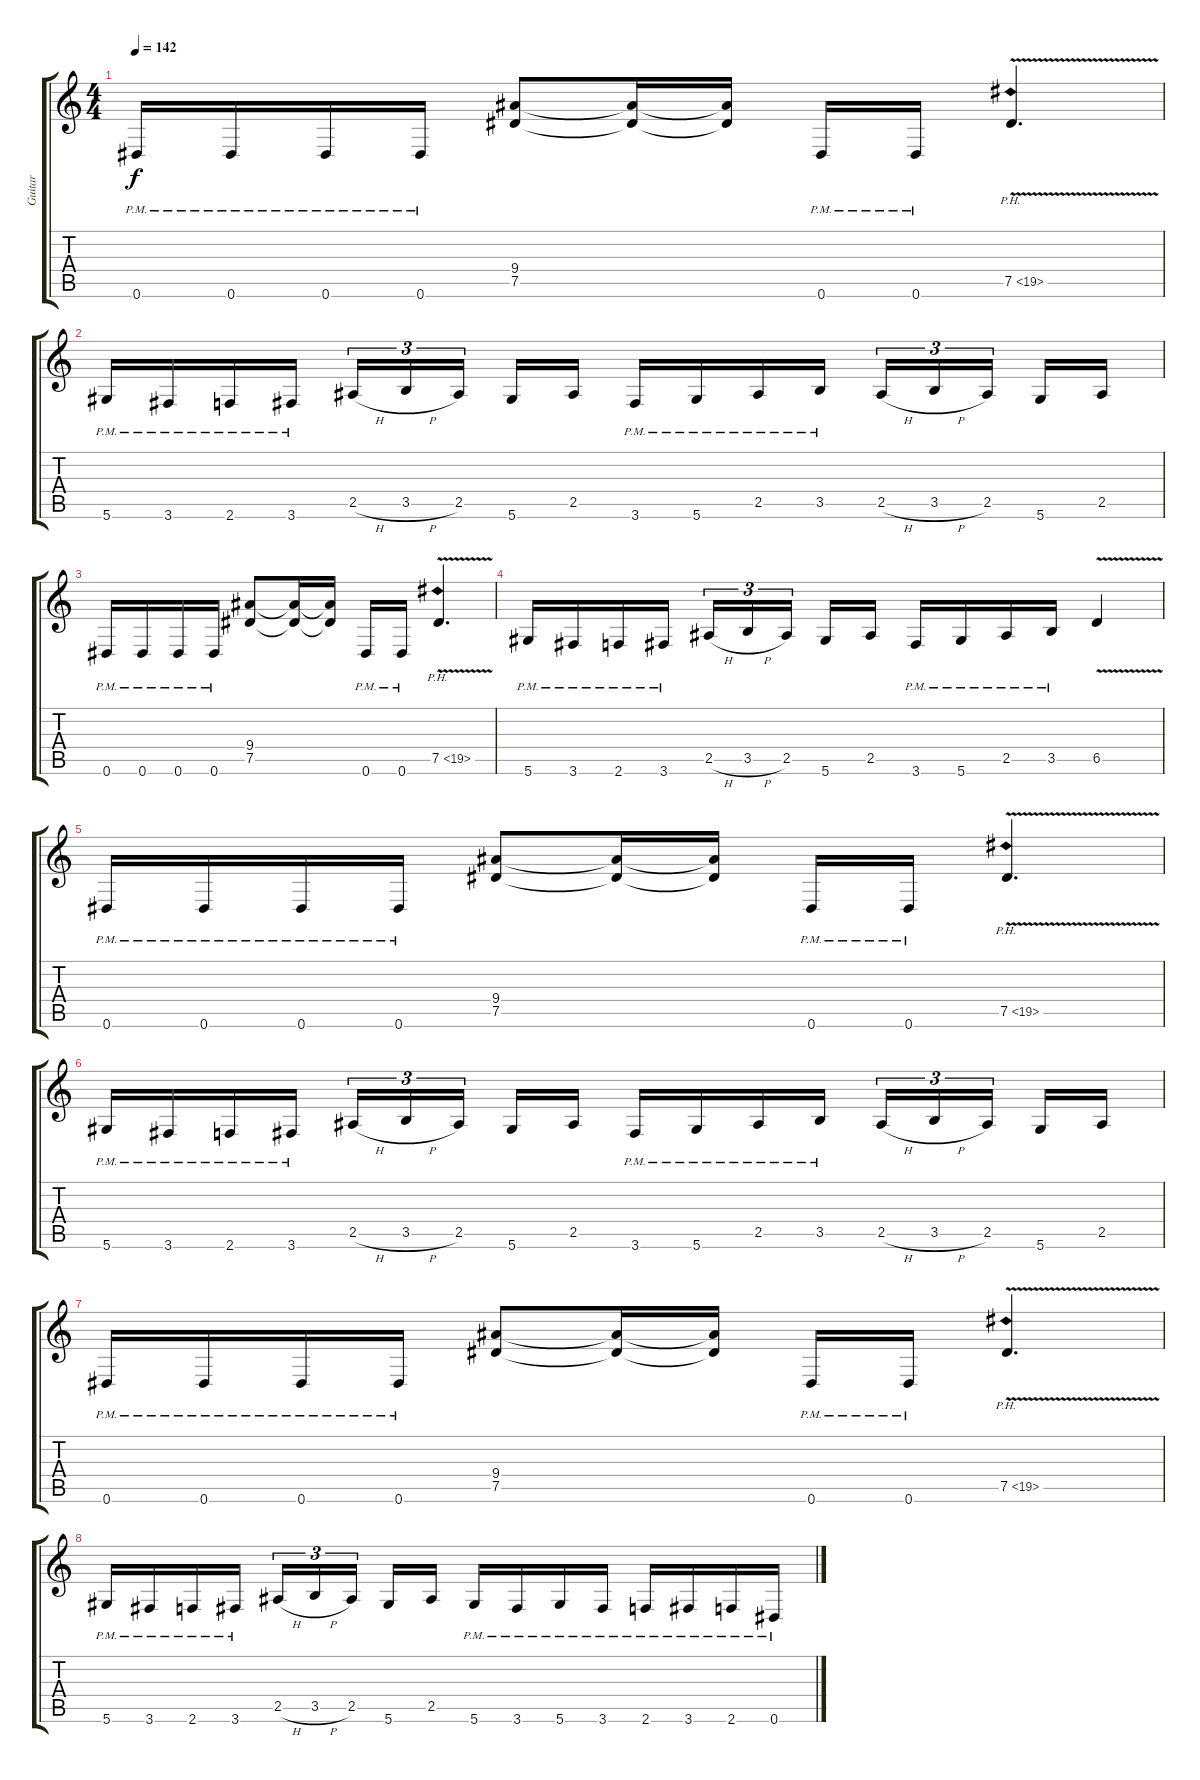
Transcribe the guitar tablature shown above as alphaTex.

\track ("Guitar" "Guitar") {instrument distortionguitar}
\staff {score tabs}
\tuning (Eb4 Bb3 Gb3 Db3 Ab2 Eb2) {hide}
\ts (4 4)
\tempo 142
\clef g2
\ks c
0.6{pm}.16{dy f} 0.6{pm}.16 0.6{pm}.16 0.6{pm}.16 (9.4 7.5).8 (9.4{t} 7.5{t}).16 (9.4{t} 7.5{t}).16 0.6{pm}.16 0.6{pm}.16 7.5{ph 12 v}.4{d} |
5.6{pm}.16 3.6{pm}.16 2.6{pm}.16 3.6{pm}.16 2.5{h}.16{tu (3 2)} 3.5{h}.16{tu (3 2)} 2.5.16{tu (3 2) beam splitsecondary} 5.6.16 2.5.16 3.6{pm}.16 5.6{pm}.16 2.5{pm}.16 3.5{pm}.16 2.5{h}.16{tu (3 2)} 3.5{h}.16{tu (3 2)} 2.5.16{tu (3 2) beam splitsecondary} 5.6.16 2.5.16 |
0.6{pm}.16 0.6{pm}.16 0.6{pm}.16 0.6{pm}.16 (9.4 7.5).8 (9.4{t} 7.5{t}).16 (9.4{t} 7.5{t}).16 0.6{pm}.16 0.6{pm}.16 7.5{ph 12 v}.4{d} |
5.6{pm}.16 3.6{pm}.16 2.6{pm}.16 3.6{pm}.16 2.5{h}.16{tu (3 2)} 3.5{h}.16{tu (3 2)} 2.5.16{tu (3 2) beam splitsecondary} 5.6.16 2.5.16 3.6{pm}.16 5.6{pm}.16 2.5{pm}.16 3.5{pm}.16 6.5{v}.4 |
0.6{pm}.16 0.6{pm}.16 0.6{pm}.16 0.6{pm}.16 (9.4 7.5).8 (9.4{t} 7.5{t}).16 (9.4{t} 7.5{t}).16 0.6{pm}.16 0.6{pm}.16 7.5{ph 12 v}.4{d} |
5.6{pm}.16 3.6{pm}.16 2.6{pm}.16 3.6{pm}.16 2.5{h}.16{tu (3 2)} 3.5{h}.16{tu (3 2)} 2.5.16{tu (3 2) beam splitsecondary} 5.6.16 2.5.16 3.6{pm}.16 5.6{pm}.16 2.5{pm}.16 3.5{pm}.16 2.5{h}.16{tu (3 2)} 3.5{h}.16{tu (3 2)} 2.5.16{tu (3 2) beam splitsecondary} 5.6.16 2.5.16 |
0.6{pm}.16 0.6{pm}.16 0.6{pm}.16 0.6{pm}.16 (9.4 7.5).8 (9.4{t} 7.5{t}).16 (9.4{t} 7.5{t}).16 0.6{pm}.16 0.6{pm}.16 7.5{ph 12 v}.4{d} |
5.6{pm}.16 3.6{pm}.16 2.6{pm}.16 3.6{pm}.16 2.5{h}.16{tu (3 2)} 3.5{h}.16{tu (3 2)} 2.5.16{tu (3 2) beam splitsecondary} 5.6.16 2.5.16 5.6{pm}.16 3.6{pm}.16 5.6{pm}.16 3.6{pm}.16 2.6{pm}.16 3.6{pm}.16 2.6{pm}.16 0.6{pm}.16
